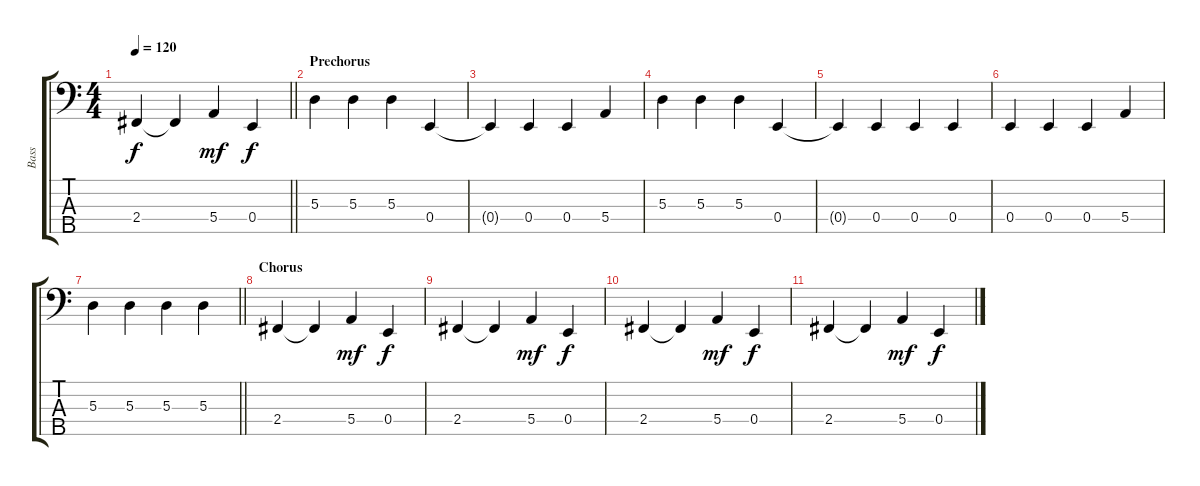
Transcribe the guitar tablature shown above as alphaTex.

\track ("Bass" "Bass") {instrument electricbassfinger}
\staff {score tabs}
\tuning (G2 D2 A1 E1 B0) {hide}
\ts (4 4)
\tempo 120
\clef f4
\barLineRight lightlight
\ks c
2.4.4{dy f} 2.4{t}.4 5.4.4{dy mf} 0.4.4{dy f} |
\section ("" "Prechorus")
5.3.4 5.3.4 5.3.4 0.4.4 |
0.4{t}.4 0.4.4 0.4.4 5.4.4 |
5.3.4 5.3.4 5.3.4 0.4.4 |
0.4{t}.4 0.4.4 0.4.4 0.4.4 |
0.4.4 0.4.4 0.4.4 5.4.4 |
\barLineRight lightlight
5.3.4 5.3.4 5.3.4 5.3.4 |
\section ("" "Chorus")
2.4.4 2.4{t}.4 5.4.4{dy mf} 0.4.4{dy f} |
2.4.4 2.4{t}.4 5.4.4{dy mf} 0.4.4{dy f} |
2.4.4 2.4{t}.4 5.4.4{dy mf} 0.4.4{dy f} |
2.4.4 2.4{t}.4 5.4.4{dy mf} 0.4.4{dy f}
